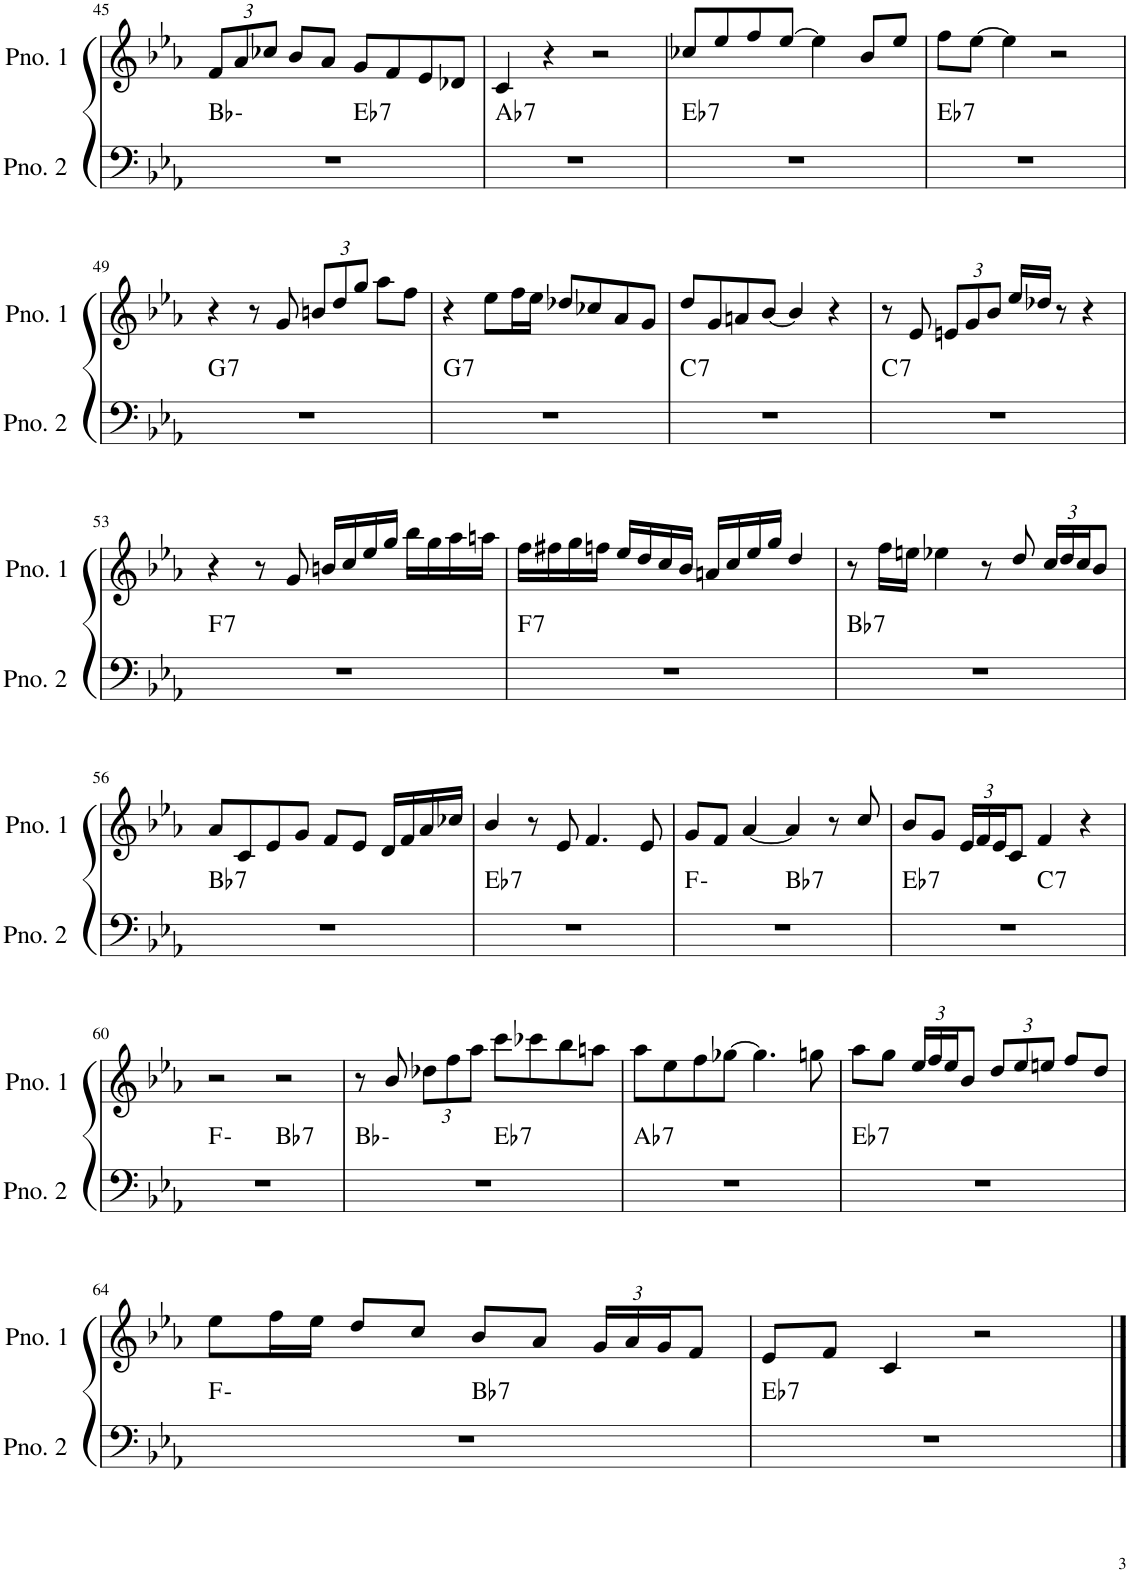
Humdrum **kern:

**kern	**harte	**kern
*part2	*part2	*part1
*staff2	*	*staff1
*I"ピアノ 2	*	*I"ピアノ 1
!!LO:PB:g=z
*clefF4	*	*clefG2
*k[b-e-a-]	*	*k[b-e-a-]
*M4/4	*	*M4/4
*	*	*Xbrackettup
=45	=45	=45
*^	*	*
1r	2ryy	Bb:min	12f/L
.	.	.	12a-/
.	.	.	12cc-X/J
.	.	.	8b-/L
.	.	.	8a-/J
!	!	!LO:H:kt=7	!
.	2ryy	Eb:7	8g/L
.	.	.	8f/
.	.	.	8e-/
.	.	.	8d-X/J
=46	=46	=46	=46
!	!	!LO:H:kt=7	!
*v	*v	*	*
1r	Ab:7	4c/
.	.	4r
.	.	2r
=47	=47	=47
!	!LO:H:kt=7	!
1r	Eb:7	8cc-X/L
.	.	8ee-/
.	.	8ff/
.	.	[8ee-/J
.	.	4ee-\]
.	.	8b-/L
.	.	8ee-/J
=48	=48	=48
!	!LO:H:kt=7	!
1r	Eb:7	8ff\L
.	.	[8ee-\J
.	.	4ee-\]
.	.	2r
!!LO:LB:g=z
=49	=49	=49
!	!LO:H:kt=7	!
1r	G:7	4r
.	.	8r
.	.	8g/
.	.	12bn/L
.	.	12dd/
.	.	12gg/J
.	.	8aa-\L
.	.	8ff\J
=50	=50	=50
!	!LO:H:kt=7	!
1r	G:7	4r
.	.	8ee-\L
.	.	16ff\L
.	.	16ee-\JJ
.	.	8dd-X/L
.	.	8cc-X/
.	.	8a-/
.	.	8g/J
=51	=51	=51
!	!LO:H:kt=7	!
1r	C:7	8dd/L
.	.	8g/
.	.	8an/
.	.	[8b-/J
.	.	4b-/]
.	.	4r
=52	=52	=52
!	!LO:H:kt=7	!
1r	C:7	8r
.	.	8e-/
.	.	12en/L
.	.	12g/
.	.	12b-/J
.	.	16ee-/LL
.	.	16dd-X/JJ
.	.	8r
.	.	4r
!!LO:LB:g=z
=53	=53	=53
!	!LO:H:kt=7	!
1r	F:7	4r
.	.	8r
.	.	8g/
.	.	16bn/LL
.	.	16cc/
.	.	16ee-/
.	.	16gg/JJ
.	.	16bb-\LL
.	.	16gg\
.	.	16aa-\
.	.	16aan\JJ
=54	=54	=54
!	!LO:H:kt=7	!
1r	F:7	16ff\LL
.	.	16ff#X\
.	.	16gg\
.	.	16ffn\JJ
.	.	16ee-/LL
.	.	16dd/
.	.	16cc/
.	.	16b-/JJ
.	.	16an/LL
.	.	16cc/
.	.	16ee-/
.	.	16gg/JJ
.	.	4dd/
=55	=55	=55
!	!LO:H:kt=7	!
1r	Bb:7	8r
.	.	16ff\LL
.	.	16een\JJ
.	.	4ee-X\
.	.	8r
.	.	8dd/
.	.	24cc/LL
.	.	24dd/
.	.	24cc/J
.	.	8b-/J
!!LO:LB:g=z
=56	=56	=56
!	!LO:H:kt=7	!
1r	Bb:7	8a-/L
.	.	8c/
.	.	8e-/
.	.	8g/J
.	.	8f/L
.	.	8e-/J
.	.	16d/LL
.	.	16f/
.	.	16a-/
.	.	16cc-X/JJ
=57	=57	=57
!	!LO:H:kt=7	!
1r	Eb:7	4b-/
.	.	8r
.	.	8e-/
.	.	4.f/
.	.	8e-/
=58	=58	=58
*^	*	*
1r	2ryy	F:min	8g/L
.	.	.	8f/J
.	.	.	[4a-/
!	!	!LO:H:kt=7	!
.	2ryy	Bb:7	4a-/]
.	.	.	8r
.	.	.	8cc/
=59	=59	=59	=59
!	!	!LO:H:kt=7	!
1r	2ryy	Eb:7	8b-/L
.	.	.	8g/J
.	.	.	24e-/LL
.	.	.	24f/
.	.	.	24e-/J
.	.	.	8c/J
!	!	!LO:H:kt=7	!
.	2ryy	C:7	4f/
.	.	.	4r
!!LO:LB:g=z
=60	=60	=60	=60
1r	2ryy	F:min	2r
!	!	!LO:H:kt=7	!
.	2ryy	Bb:7	2r
=61	=61	=61	=61
1r	2ryy	Bb:min	8r
.	.	.	8b-/
.	.	.	12dd-X\L
.	.	.	12ff\
.	.	.	12aa-\J
!	!	!LO:H:kt=7	!
.	2ryy	Eb:7	8ccc\L
.	.	.	8ccc-X\
.	.	.	8bb-\
.	.	.	8aan\J
=62	=62	=62	=62
!	!	!LO:H:kt=7	!
*v	*v	*	*
1r	Ab:7	8aa-\L
.	.	8ee-\
.	.	8ff\
.	.	[8gg-X\J
.	.	4.gg-\]
.	.	8ggn\
=63	=63	=63
!	!LO:H:kt=7	!
1r	Eb:7	8aa-\L
.	.	8gg\J
.	.	24ee-/LL
.	.	24ff/
.	.	24ee-/J
.	.	8b-/J
.	.	12dd/L
.	.	12ee-/
.	.	12een/J
.	.	8ff/L
.	.	8dd/J
!!LO:LB:g=z
=64	=64	=64
*^	*	*
1r	2ryy	F:min	8ee-\L
.	.	.	16ff\L
.	.	.	16ee-\JJ
.	.	.	8dd/L
.	.	.	8cc/J
!	!	!LO:H:kt=7	!
.	2ryy	Bb:7	8b-/L
.	.	.	8a-/J
.	.	.	24g/LL
.	.	.	24a-/
.	.	.	24g/J
.	.	.	8f/J
=65	=65	=65	=65
!	!	!LO:H:kt=7	!
*v	*v	*	*
1r	Eb:7	8e-/L
.	.	8f/J
.	.	4c/
.	.	2r
==	==	==
*-	*-	*-
